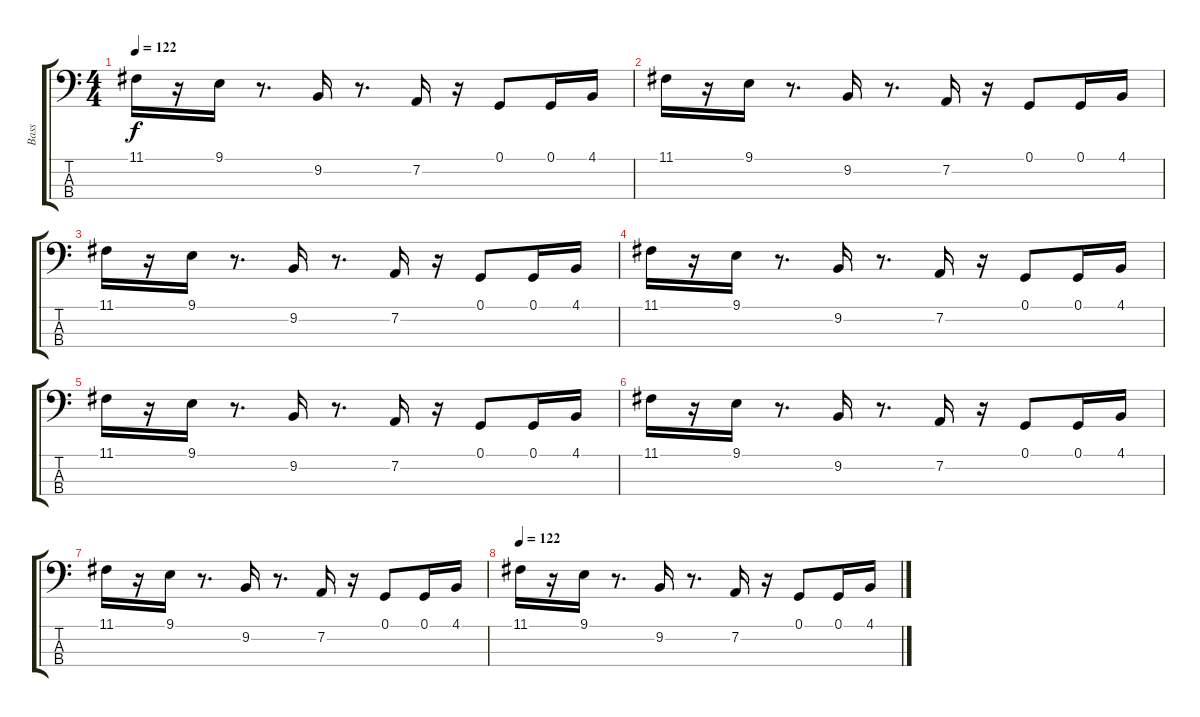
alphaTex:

\track ("Bass" "Bass") {instrument lead8bassandlead}
\staff {score tabs}
\tuning (G2 D2 A1 E1) {hide}
\ts (4 4)
\tempo 122
\clef f4
\ks c
11.1.16{dy f volume 11} r.16 9.1.16{volume 10} r.8{d} 9.2.16{volume 10} r.8{d} 7.2.16{volume 10} r.16 0.1.8{volume 10} 0.1.16{volume 10} 4.1.16{volume 9} |
11.1.16 r.16 9.1.16{volume 9} r.8{d} 9.2.16{volume 9} r.8{d} 7.2.16{volume 8} r.16 0.1.8{volume 8} 0.1.16{volume 8} 4.1.16 |
11.1.16{volume 8} r.16 9.1.16{volume 8} r.8{d} 9.2.16{volume 8} r.8{d} 7.2.16{volume 7} r.16 0.1.8{volume 7} 0.1.16{volume 7} 4.1.16{volume 7} |
11.1.16{volume 7} r.16 9.1.16{volume 6} r.8{d} 9.2.16{volume 6} r.8{d} 7.2.16{volume 6} r.16 0.1.8{volume 6} 0.1.16{volume 6} 4.1.16{volume 5} |
11.1.16 r.16 9.1.16{volume 5} r.8{d} 9.2.16{volume 5} r.8{d} 7.2.16{volume 4} r.16 0.1.8{volume 4} 0.1.16{volume 4} 4.1.16{volume 4} |
11.1.16{volume 4} r.16 9.1.16{volume 4} r.8{d} 9.2.16{volume 4} r.8{d} 7.2.16{volume 3} r.16 0.1.8{volume 3} 0.1.16{volume 3} 4.1.16{volume 3} |
11.1.16 r.16 9.1.16{volume 2} r.8{d} 9.2.16{volume 2} r.8{d} 7.2.16{volume 2} r.16 0.1.8{volume 2} 0.1.16{volume 2} 4.1.16 |
\tempo 122
11.1.16{volume 1} r.16 9.1.16{volume 1} r.8{d} 9.2.16{volume 1} r.8{d} 7.2.16{volume 0} r.16 0.1.8{volume 0} 0.1.16{volume 0} 4.1.16{volume 0}
